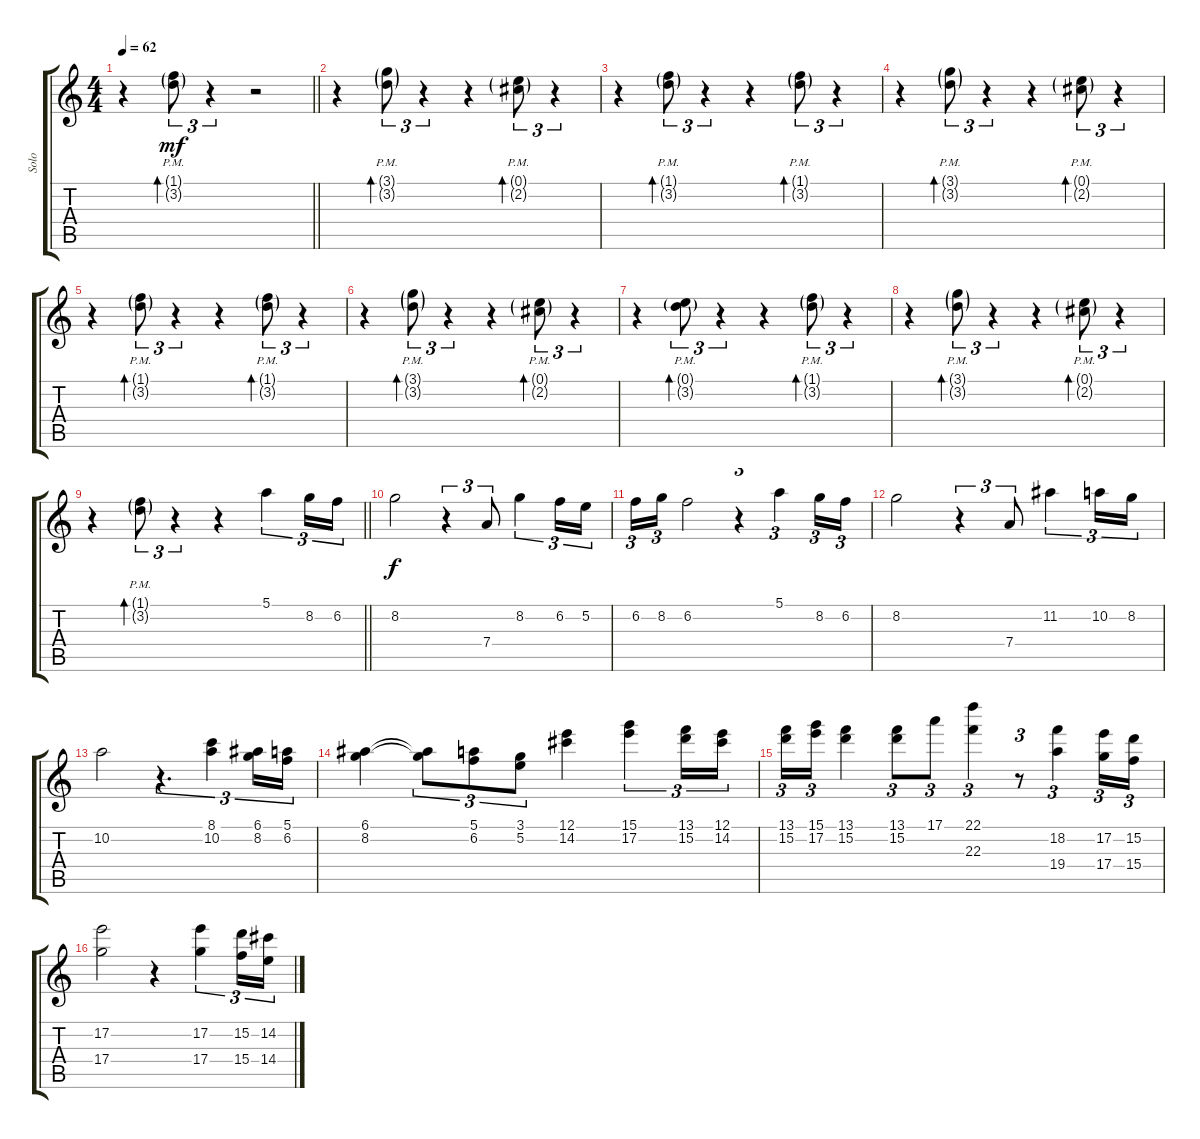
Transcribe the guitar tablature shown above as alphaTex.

\track ("Solo" "Solo") {instrument distortionguitar}
\staff {score tabs}
\tuning (E4 B3 G3 D3 A2 E2) {hide}
\ts (4 4)
\tempo 62
\clef g2
\barLineRight lightlight
\ks c
r.4{dy mf} (1.1{g pm} 3.2{g pm}).8{tu (3 2) bd 30} r.4{tu (3 2)} r.2 |
r.4 (3.1{g pm} 3.2{g pm}).8{tu (3 2) bd 30} r.4{tu (3 2)} r.4 (0.1{g pm} 2.2{g pm}).8{tu (3 2) bd 30} r.4{tu (3 2)} |
r.4 (1.1{g pm} 3.2{g pm}).8{tu (3 2) bd 30} r.4{tu (3 2)} r.4 (1.1{g pm} 3.2{g pm}).8{tu (3 2) bd 30} r.4{tu (3 2)} |
r.4 (3.1{g pm} 3.2{g pm}).8{tu (3 2) bd 30} r.4{tu (3 2)} r.4 (0.1{g pm} 2.2{g pm}).8{tu (3 2) bd 30} r.4{tu (3 2)} |
r.4 (1.1{g pm} 3.2{g pm}).8{tu (3 2) bd 30} r.4{tu (3 2)} r.4 (1.1{g pm} 3.2{g pm}).8{tu (3 2) bd 30} r.4{tu (3 2)} |
r.4 (3.1{g pm} 3.2{g pm}).8{tu (3 2) bd 30} r.4{tu (3 2)} r.4 (0.1{g pm} 2.2{g pm}).8{tu (3 2) bd 30} r.4{tu (3 2)} |
r.4 (0.1{g pm} 3.2{g pm}).8{tu (3 2) bd 30} r.4{tu (3 2)} r.4 (1.1{g pm} 3.2{g pm}).8{tu (3 2) bd 30} r.4{tu (3 2)} |
r.4 (3.1{g pm} 3.2{g pm}).8{tu (3 2) bd 30} r.4{tu (3 2)} r.4 (0.1{g pm} 2.2{g pm}).8{tu (3 2) bd 30} r.4{tu (3 2)} |
\barLineRight lightlight
r.4 (1.1{g pm} 3.2{g pm}).8{tu (3 2) bd 30} r.4{tu (3 2)} r.4 5.1.4{tu (3 2)} 8.2.16{tu (3 2)} 6.2.16{tu (3 2)} |
8.2.2{dy f} r.4{tu (3 2)} 7.4.8{tu (3 2)} 8.2.4{tu (3 2)} 6.2.16{tu (3 2)} 5.2.16{tu (3 2)} |
6.2.16{tu (3 2)} 8.2.16{tu (3 2)} 6.2.2 r.4{tu (3 2)} 5.1.4{tu (3 2)} 8.2.16{tu (3 2)} 6.2.16{tu (3 2)} |
8.2.2 r.4{tu (3 2)} 7.4.8{tu (3 2)} 11.2.4{tu (3 2)} 10.2.16{tu (3 2)} 8.2.16{tu (3 2)} |
10.2.2 r.4{d tu (3 2)} (8.1 10.2).4{tu (3 2)} (6.1 8.2).16{tu (3 2)} (5.1 6.2).16{tu (3 2)} |
(6.1 8.2).4 (6.1{t} 8.2{t}).8{tu (3 2)} (5.1 6.2).8{tu (3 2)} (3.1 5.2).8{tu (3 2)} (12.1 14.2).4 (15.1 17.2).4{tu (3 2)} (13.1 15.2).16{tu (3 2)} (12.1 14.2).16{tu (3 2)} |
(13.1 15.2).16{tu (3 2)} (15.1 17.2).16{tu (3 2)} (13.1 15.2).4 (13.1 15.2).8{tu (3 2)} 17.1.8{tu (3 2)} (22.1 22.3).4{tu (3 2)} r.8{tu (3 2)} (18.2 19.4).4{tu (3 2)} (17.2 17.4).16{tu (3 2)} (15.2 15.4).16{tu (3 2)} |
(17.2 17.4).2 r.4 (17.2 17.4).4{tu (3 2)} (15.2 15.4).16{tu (3 2)} (14.2 14.4).16{tu (3 2)}
